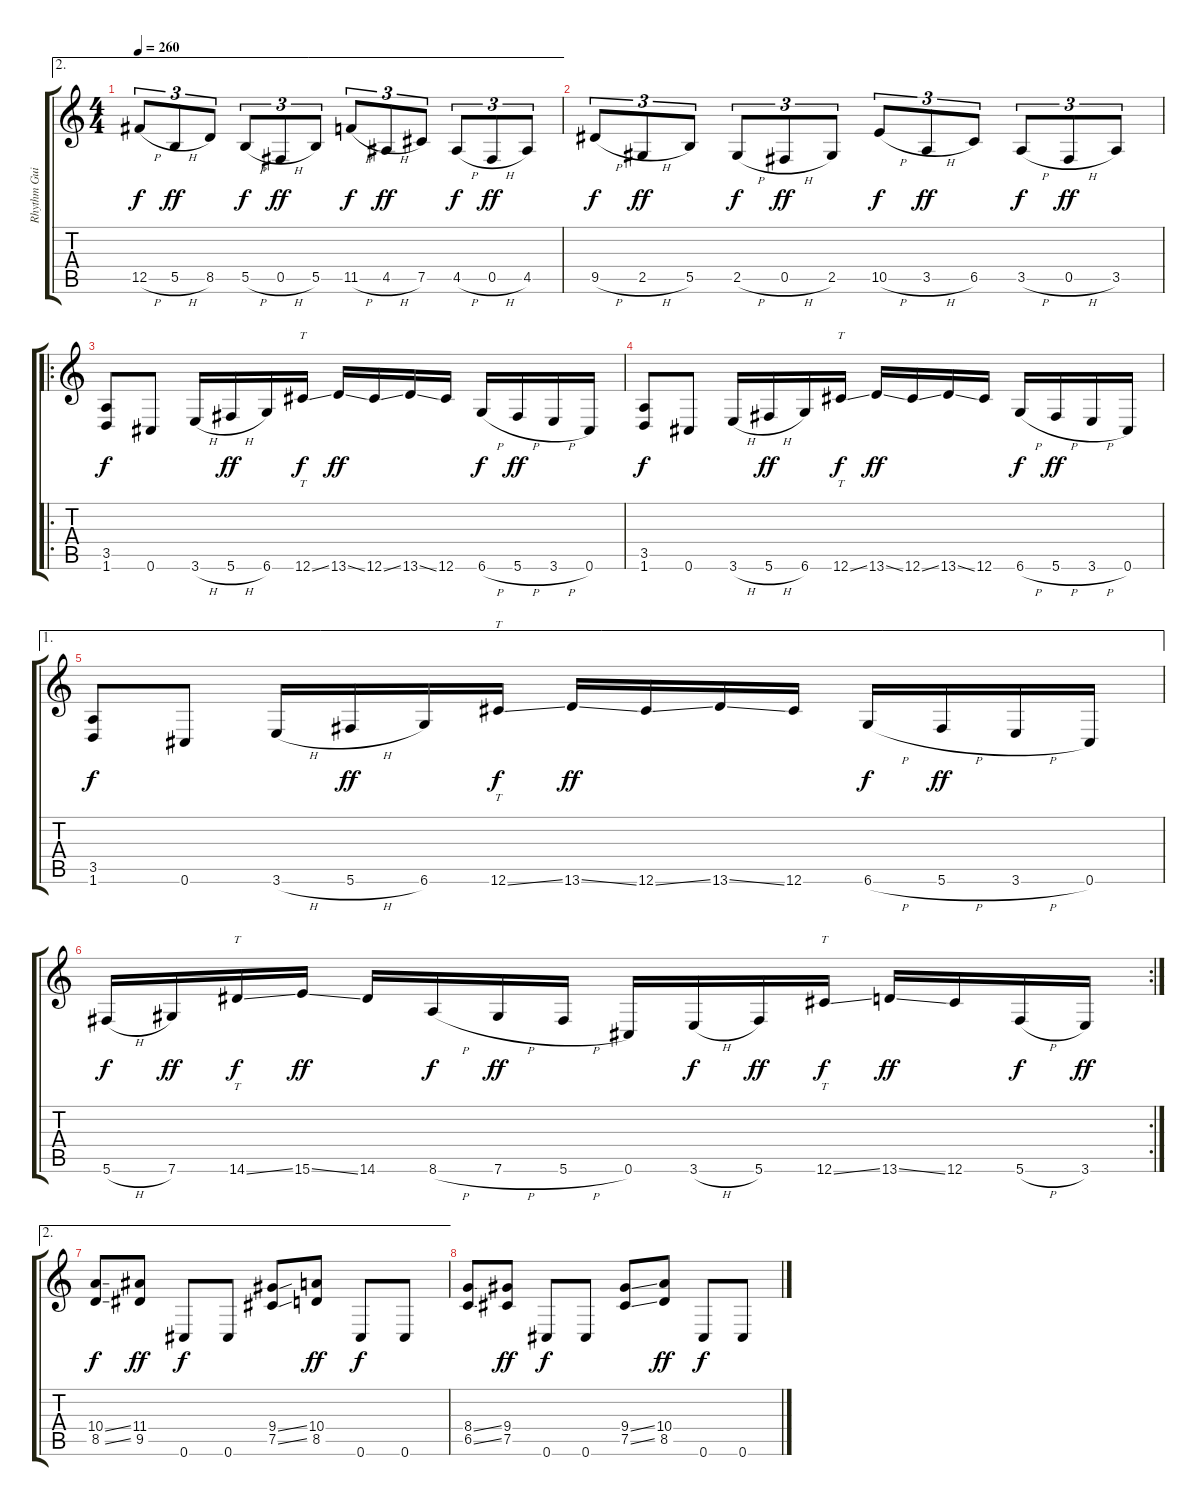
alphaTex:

\track ("Rhythm Guitar" "Rhythm Gui") {instrument overdrivenguitar}
\staff {score tabs}
\tuning (Db4 Ab3 E3 B2 Gb2 Db2) {hide}
\ae 2
\ts (4 4)
\tempo 260
\clef g2
\ks c
12.5{h}.8{tu (3 2) dy f} 5.5{h}.8{tu (3 2) dy ff} 8.5.8{tu (3 2)} 5.5{h}.8{tu (3 2) dy f} 0.5{h}.8{tu (3 2) dy ff} 5.5.8{tu (3 2)} 11.5{h}.8{tu (3 2) dy f} 4.5{h}.8{tu (3 2) dy ff} 7.5.8{tu (3 2)} 4.5{h}.8{tu (3 2) dy f} 0.5{h}.8{tu (3 2) dy ff} 4.5.8{tu (3 2)} |
9.5{h}.8{tu (3 2) dy f} 2.5{h}.8{tu (3 2) dy ff} 5.5.8{tu (3 2)} 2.5{h}.8{tu (3 2) dy f} 0.5{h}.8{tu (3 2) dy ff} 2.5.8{tu (3 2)} 10.5{h}.8{tu (3 2) dy f} 3.5{h}.8{tu (3 2) dy ff} 6.5.8{tu (3 2)} 3.5{h}.8{tu (3 2) dy f} 0.5{h}.8{tu (3 2) dy ff} 3.5.8{tu (3 2)} |
\ro
(3.5 1.6).8{dy f} 0.6.8 3.6{h}.16 5.6{h}.16{dy ff} 6.6.16 12.6{ss}.16{tt dy f} 13.6{ss}.16{dy ff} 12.6{ss}.16 13.6{ss}.16 12.6.16 6.6{h}.16{dy f} 5.6{h}.16{dy ff} 3.6{h}.16 0.6.16 |
(3.5 1.6).8{dy f} 0.6.8 3.6{h}.16 5.6{h}.16{dy ff} 6.6.16 12.6{ss}.16{tt dy f} 13.6{ss}.16{dy ff} 12.6{ss}.16 13.6{ss}.16 12.6.16 6.6{h}.16{dy f} 5.6{h}.16{dy ff} 3.6{h}.16 0.6.16 |
\ae 1
(3.5 1.6).8{dy f} 0.6.8 3.6{h}.16 5.6{h}.16{dy ff} 6.6.16 12.6{ss}.16{tt dy f} 13.6{ss}.16{dy ff} 12.6{ss}.16 13.6{ss}.16 12.6.16 6.6{h}.16{dy f} 5.6{h}.16{dy ff} 3.6{h}.16 0.6.16 |
\rc 2
5.6{h}.16{dy f} 7.6.16{dy ff} 14.6{ss}.16{tt dy f} 15.6{ss}.16{dy ff} 14.6.16 8.6{h}.16{dy f} 7.6{h}.16{dy ff} 5.6{h}.16 0.6.16 3.6{h}.16{dy f} 5.6.16{dy ff} 12.6{ss}.16{tt dy f} 13.6{ss}.16{dy ff} 12.6.16 5.6{h}.16{dy f} 3.6.16{dy ff} |
\ae 2
(10.4{ss} 8.5{ss}).8{dy f} (11.4 9.5).8{dy ff} 0.6.8{dy f} 0.6.8 (9.4{ss} 7.5{ss}).8 (10.4 8.5).8{dy ff} 0.6.8{dy f} 0.6.8 |
(8.4{ss} 6.5{ss}).8 (9.4 7.5).8{dy ff} 0.6.8{dy f} 0.6.8 (9.4{ss} 7.5{ss}).8 (10.4 8.5).8{dy ff} 0.6.8{dy f} 0.6.8
